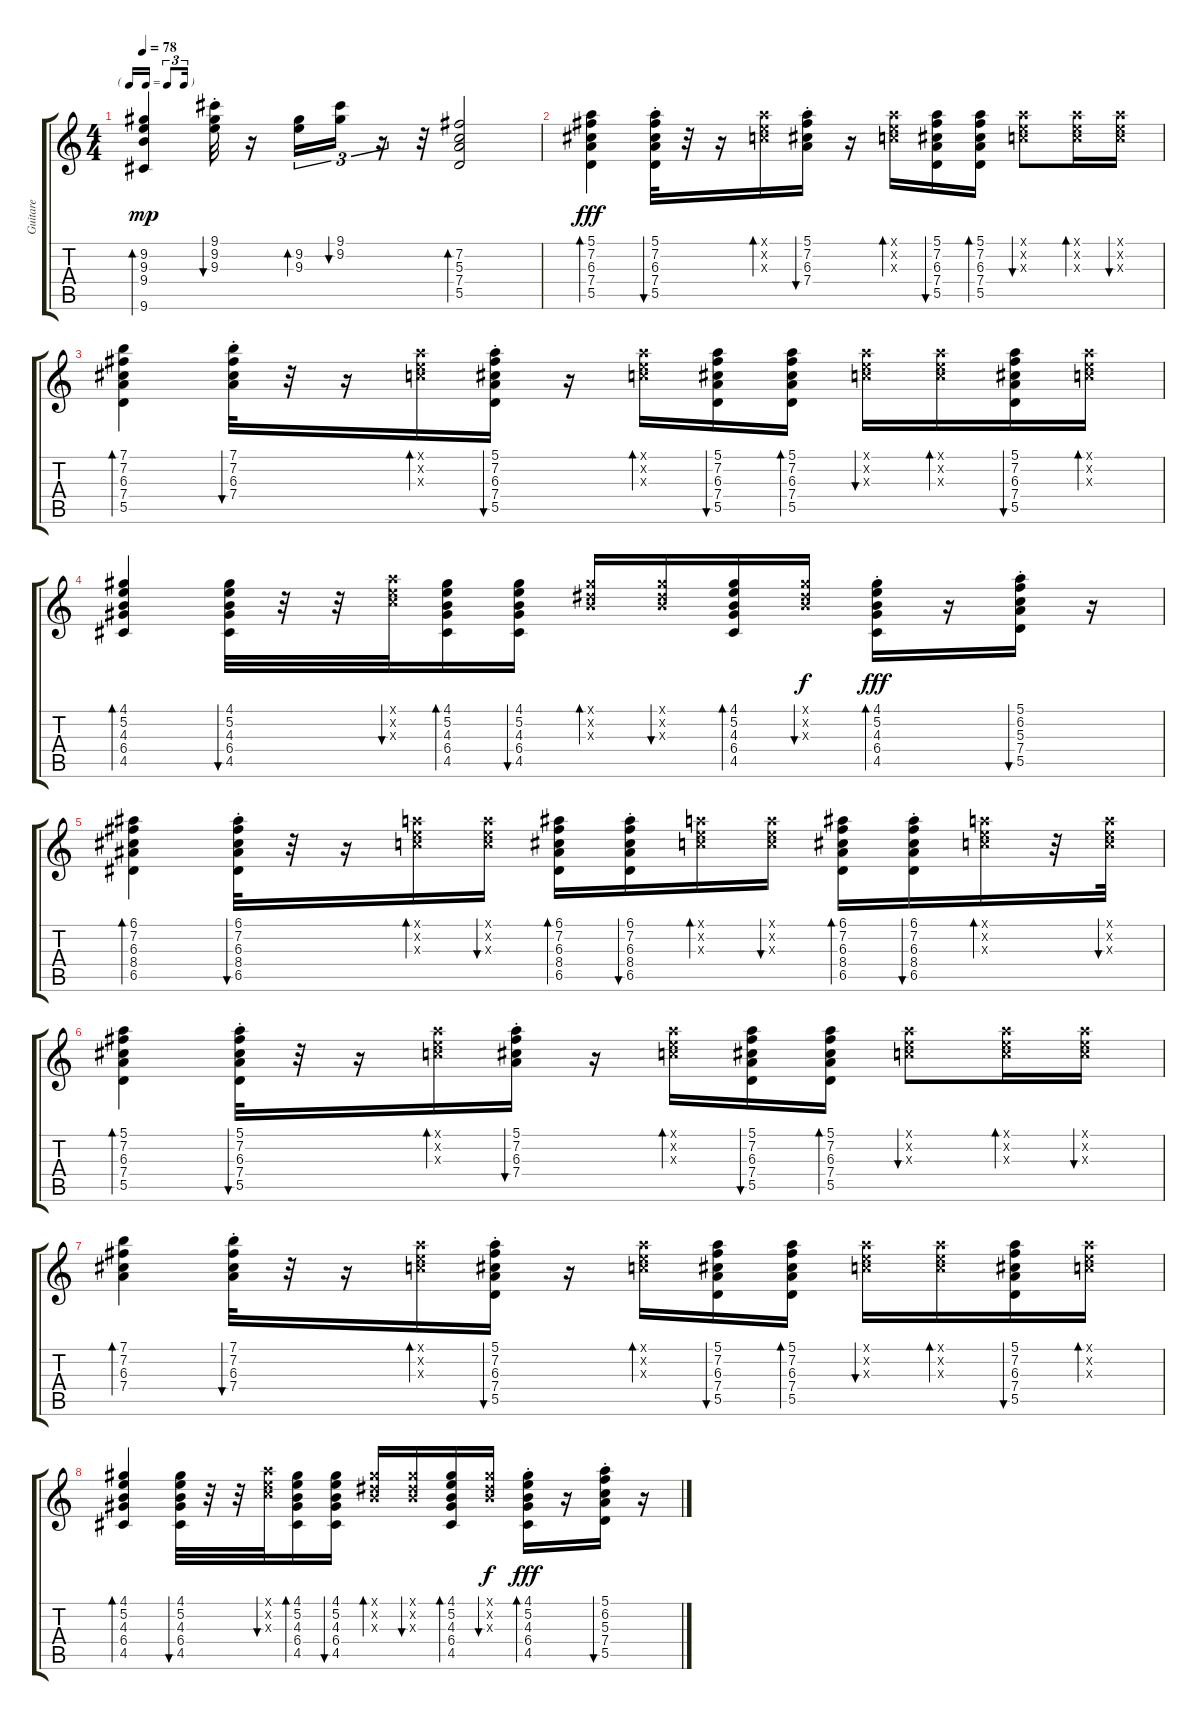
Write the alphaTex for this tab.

\track ("Guitare" "Guitare") {instrument acousticguitarsteel}
\staff {score tabs}
\tuning (E4 B3 G3 D3 A2 E2) {hide}
\ts (4 4)
\tf triplet16th
\tempo 78
\clef g2
\ks c
(9.2 9.3 9.4 9.6).4{bd 60 dy mp} (9.1{st} 9.2{st} 9.3{st}).32{bu 60} r.16 (9.2 9.3).16{tu (3 2) bd 60} (9.1 9.2).16{tu (3 2) bu 60} r.16{tu (3 2)} r.32 (7.2 5.3 7.4 5.5).2{bd 120} |
(5.1 7.2 6.3 7.4 5.5).4{bd 60 dy fff volume 8} (5.1{st} 7.2{st} 6.3{st} 7.4{st} 5.5{st}).32{bu 60} r.32 r.16 (5.1{x} 5.2{x} 5.3{x}).16{bd 60} (5.1{st} 7.2{st} 6.3{st} 7.4{st}).16{bu 60} r.16 (5.1{x} 5.2{x} 5.3{x}).16{bd 60} (5.1 7.2 6.3 7.4 5.5).16{bu 60} (5.1 7.2 6.3 7.4 5.5).16{bd 60} (5.1{x} 5.2{x} 5.3{x}).8{bu 60} (5.1{x} 5.2{x} 5.3{x}).16{bd 60} (5.1{x} 5.2{x} 5.3{x}).16{bu 60} |
(7.1 7.2 6.3 7.4 5.5).4{bd 60} (7.1{st} 7.2{st} 6.3{st} 7.4{st}).32{bu 60} r.32 r.16 (5.1{x} 5.2{x} 5.3{x}).16{bd 60} (5.1{st} 7.2{st} 6.3{st} 7.4{st} 5.5{st}).16{bu 60} r.16 (5.1{x} 5.2{x} 5.3{x}).16{bd 60} (5.1 7.2 6.3 7.4 5.5).16{bu 60} (5.1 7.2 6.3 7.4 5.5).16{bd 60} (5.1{x} 5.2{x} 5.3{x}).16{bu 60} (5.1{x} 5.2{x} 5.3{x}).16{bd 60} (5.1 7.2 6.3 7.4 5.5).16{bu 60} (5.1{x} 5.2{x} 5.3{x}).16{bd 60} |
(4.1 5.2 4.3 6.4 4.5).4{bd 60} (4.1 5.2 4.3 6.4 4.5).32{bu 60} r.32 r.32 (5.1{x} 5.2{x} 5.3{x}).32{bu 60} (4.1 5.2 4.3 6.4 4.5).16{bd 60} (4.1 5.2 4.3 6.4 4.5).16{bu 60} (4.1{x} 4.2{x} 4.3{x}).16{bd 60} (4.1{x} 4.2{x} 4.3{x}).16{bu 60} (4.1 5.2 4.3 6.4 4.5).16{bd 60} (4.1{x} 4.2{x} 4.3{x}).16{bu 120 dy f} (4.1{st} 5.2{st} 4.3{st} 6.4{st} 4.5{st}).16{bd 60 dy fff} r.16 (5.1{st} 6.2{st} 5.3{st} 7.4{st} 5.5{st}).16{bu 60} r.16 |
(6.1 7.2 6.3 8.4 6.5).4{bd 60} (6.1{st} 7.2{st} 6.3{st} 8.4{st} 6.5{st}).32{bu 60} r.32 r.16 (5.1{x} 5.2{x} 5.3{x}).16{bd 120} (5.1{x} 5.2{x} 5.3{x}).16{bu 120} (6.1 7.2 6.3 8.4 6.5).16{bd 60} (6.1{st} 7.2{st} 6.3{st} 8.4{st} 6.5{st}).16{bu 60} (5.1{x} 5.2{x} 5.3{x}).16{bd 120} (5.1{x} 5.2{x} 5.3{x}).16{bu 120} (6.1 7.2 6.3 8.4 6.5).16{bd 120} (6.1{st} 7.2{st} 6.3{st} 8.4{st} 6.5{st}).16{bu 60} (5.1{x} 5.2{x} 5.3{x}).16{bd 60} r.32 (5.1{x} 5.2{x} 5.3{x}).32{bu 60} |
(5.1 7.2 6.3 7.4 5.5).4{bd 60} (5.1{st} 7.2{st} 6.3{st} 7.4{st} 5.5{st}).32{bu 60} r.32 r.16 (5.1{x} 5.2{x} 5.3{x}).16{bd 60} (5.1{st} 7.2{st} 6.3{st} 7.4{st}).16{bu 60} r.16 (5.1{x} 5.2{x} 5.3{x}).16{bd 60} (5.1 7.2 6.3 7.4 5.5).16{bu 60} (5.1 7.2 6.3 7.4 5.5).16{bd 60} (5.1{x} 5.2{x} 5.3{x}).8{bu 60} (5.1{x} 5.2{x} 5.3{x}).16{bd 60} (5.1{x} 5.2{x} 5.3{x}).16{bu 60} |
(7.1 7.2 6.3 7.4).4{bd 60} (7.1{st} 7.2{st} 6.3{st} 7.4{st}).32{bu 60} r.32 r.16 (5.1{x} 5.2{x} 5.3{x}).16{bd 60} (5.1{st} 7.2{st} 6.3{st} 7.4{st} 5.5{st}).16{bu 60} r.16 (5.1{x} 5.2{x} 5.3{x}).16{bd 60} (5.1 7.2 6.3 7.4 5.5).16{bu 60} (5.1 7.2 6.3 7.4 5.5).16{bd 60} (5.1{x} 5.2{x} 5.3{x}).16{bu 60} (5.1{x} 5.2{x} 5.3{x}).16{bd 60} (5.1 7.2 6.3 7.4 5.5).16{bu 60} (5.1{x} 5.2{x} 5.3{x}).16{bd 60} |
(4.1 5.2 4.3 6.4 4.5).4{bd 60} (4.1 5.2 4.3 6.4 4.5).32{bu 60} r.32 r.32 (5.1{x} 5.2{x} 5.3{x}).32{bu 60} (4.1 5.2 4.3 6.4 4.5).16{bd 60} (4.1 5.2 4.3 6.4 4.5).16{bu 60} (4.1{x} 4.2{x} 4.3{x}).16{bd 60} (4.1{x} 4.2{x} 4.3{x}).16{bu 60} (4.1 5.2 4.3 6.4 4.5).16{bd 60} (4.1{x} 4.2{x} 4.3{x}).16{bu 120 dy f} (4.1{st} 5.2{st} 4.3{st} 6.4{st} 4.5{st}).16{bd 60 dy fff} r.16 (5.1{st} 6.2{st} 5.3{st} 7.4{st} 5.5{st}).16{bu 60} r.16
